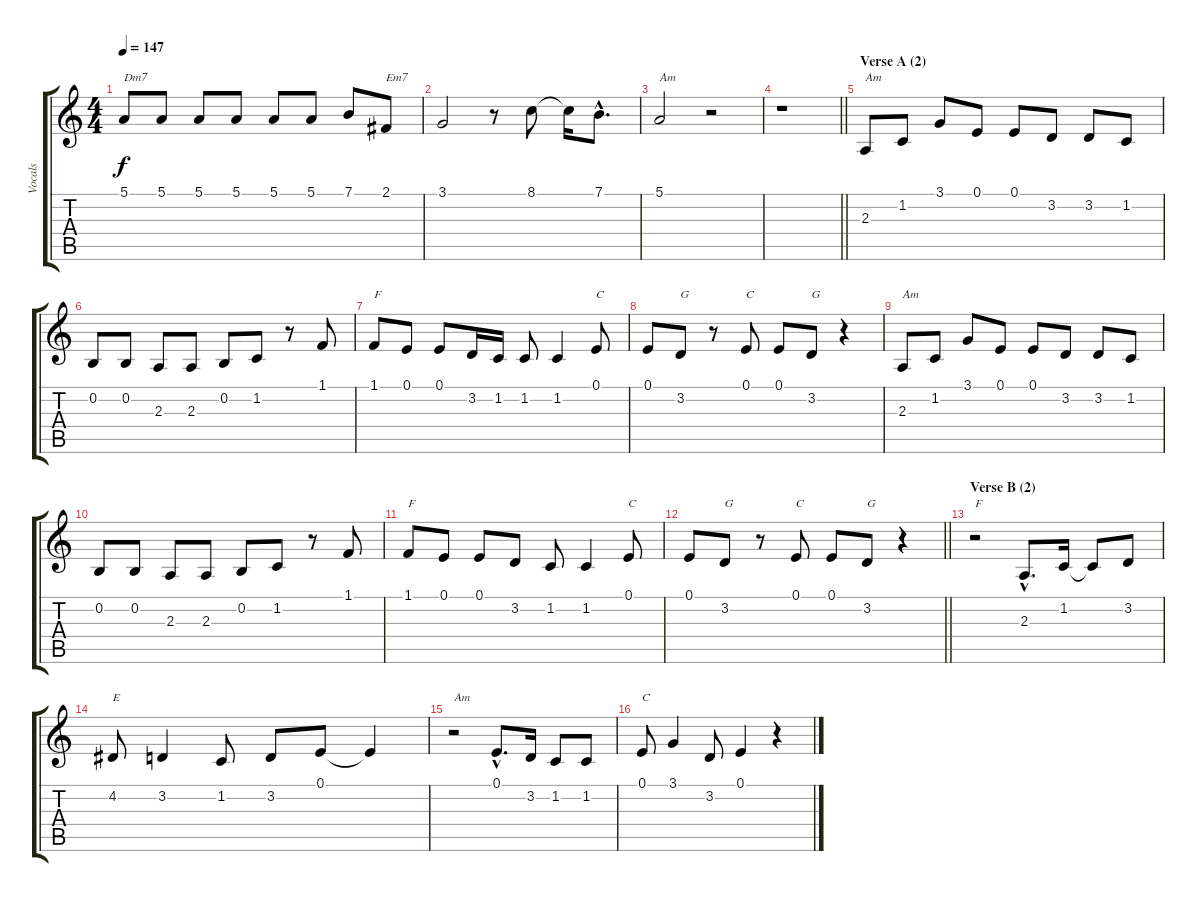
\track ("Vocals" "Vocals") {instrument sopranosax}
\staff {score tabs}
\tuning (E4 B3 G3 D3 A2 E2) {hide}
\ts (4 4)
\tempo 147
\clef g2
\ks aminor
5.1.8{txt "Dm7" dy f} 5.1.8 5.1.8 5.1.8 5.1.8 5.1.8 7.1.8 2.1.8{txt "Em7"} |
3.1.2 r.8 8.1.8 8.1{t}.16 7.1{hac}.8{d} |
5.1.2{txt "Am"} r.2 |
\barLineRight lightlight
r.1 |
\section ("" "Verse A (2)")
2.3.8{txt "Am"} 1.2.8 3.1.8 0.1.8 0.1.8 3.2.8 3.2.8 1.2.8 |
0.2.8 0.2.8 2.3.8 2.3.8 0.2.8 1.2.8 r.8 1.1.8 |
1.1.8{txt "F"} 0.1.8 0.1.8 3.2.16 1.2.16 1.2.8 1.2.4 0.1.8{txt "C"} |
0.1.8 3.2.8{txt "G"} r.8 0.1.8{txt "C"} 0.1.8 3.2.8{txt "G"} r.4 |
2.3.8{txt "Am"} 1.2.8 3.1.8 0.1.8 0.1.8 3.2.8 3.2.8 1.2.8 |
0.2.8 0.2.8 2.3.8 2.3.8 0.2.8 1.2.8 r.8 1.1.8 |
1.1.8{txt "F"} 0.1.8 0.1.8 3.2.8 1.2.8 1.2.4 0.1.8{txt "C"} |
\barLineRight lightlight
0.1.8 3.2.8{txt "G"} r.8 0.1.8{txt "C"} 0.1.8 3.2.8{txt "G"} r.4 |
\section ("" "Verse B (2)")
r.2{txt "F"} 2.3{hac}.8{d} 1.2.16 1.2{t}.8 3.2.8 |
4.2.8{txt "E"} 3.2.4 1.2.8 3.2.8 0.1.8 0.1{t}.4 |
r.2{txt "Am"} 0.1{hac}.8{d} 3.2.16 1.2.8 1.2.8 |
0.1.8{txt "C"} 3.1.4 3.2.8 0.1.4 r.4
